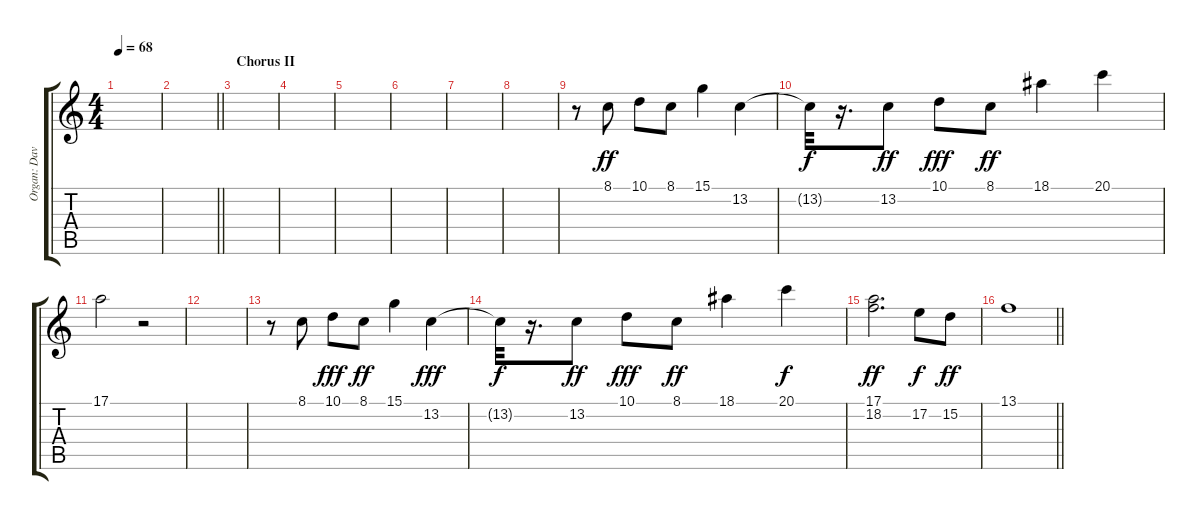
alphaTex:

\track ("Organ: Dave Hentschel" "Organ: Dav") {instrument rockorgan}
\staff {score tabs}
\tuning (E4 B3 G3 D3 A2 E2) {hide}
\ts (4 4)
\tempo 68
\clef g2
\ks c
|
\barLineRight lightlight
|
\section ("" "Chorus II")
|
|
|
|
|
|
r.8{instrument frenchhorn} 8.1.8{dy ff} 10.1.8 8.1.8 15.1.4 13.2.4 |
13.2{t}.32{dy f} r.16{d} 13.2.8{dy ff} 10.1.8{dy fff} 8.1.8{dy ff} 18.1.4 20.1.4 |
17.1.2 r.2 |
|
r.8 8.1.8 10.1.8{dy fff} 8.1.8{dy ff} 15.1.4 13.2.4{dy fff} |
13.2{t}.32{dy f} r.16{d} 13.2.8{dy ff} 10.1.8{dy fff} 8.1.8{dy ff} 18.1.4 20.1.4{dy f} |
(17.1 18.2).2{d dy ff} 17.2.8{dy f} 15.2.8{dy ff} |
\barLineRight lightlight
13.1.1
